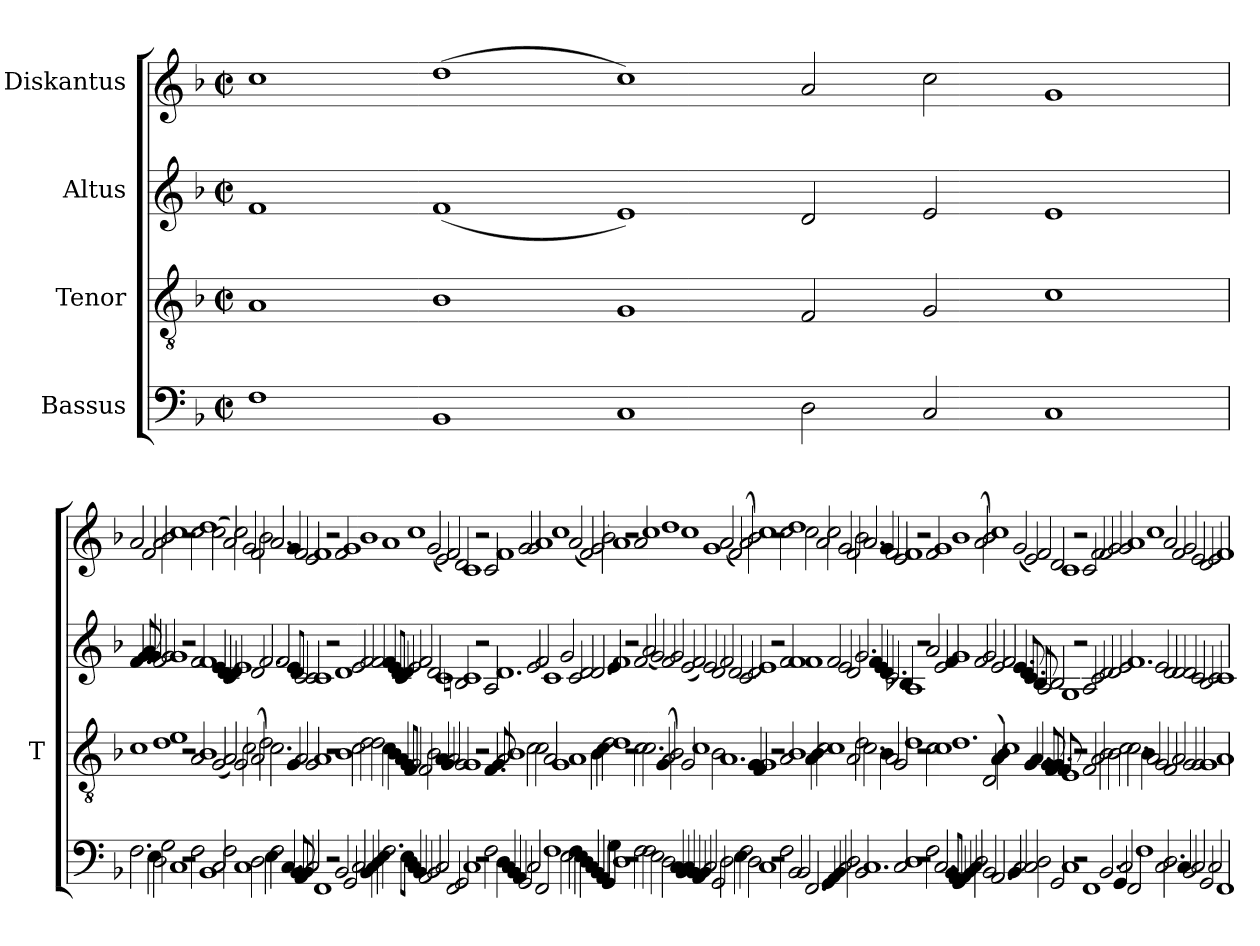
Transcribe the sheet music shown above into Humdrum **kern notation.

**kern	**kern	**kern	**kern
*part4	*part3	*part2	*part1
*staff4	*staff3	*staff2	*staff1
*I"Bassus	*I"Tenor	*I"Altus	*I"Diskantus
*	*I'T	*	*
*clefF4	*clefGv2	*clefG2	*clefG2
*k[b-]	*k[b-]	*k[b-]	*k[b-]
*M2/2	*M2/2	*M2/2	*M2/2
*met(c|)	*met(c|)	*met(c|)	*met(c|)
=	=	=	=
1F	1A	1f	1cc
1BB-	1B-	(1f	(1dd
1C	1G	1e)	1cc)
2D	2F	2d	2a
2C	2G	2e	2cc
1C	1c	1e	1g
=	=	=	=
2.F	1c	4.f	2a
.	.	8g	.
.	.	4a	2f
4E	.	4g	.
2D	1d	2f	2a
2G	.	2g	2b-
1C	1e	1g	1cc
2r	2r	2r	2r
2F	2A	2f	2cc
1BB-	1B-	1f	1dd
2C	(2G	4e	(2cc
.	.	4d	.
2F	2A)	4c	2a)
.	.	4d	.
1C	2G	1e	2cc
.	2c	.	2g
2.D	(2A	2d	2f
.	2d)	2.f	2b-
4E	.	.	.
2F	2.c	.	2.a
.	.	2f	.
4.C	.	.	.
.	4G	8eL	4g
8BB-	.	8dJ	.
4AA	2A	2c	2f
4BB-	.	.	.
2C	2G	2c	2e
1FF	1A	1c	1f
2r	2r	2r	2r
2BB-	1B-	1d	2f
2GG	.	.	1g
2C	2c	2e	.
4BB-	2d	2f	1b-
4C	.	.	.
4D	2d	2f	.
4E	.	.	.
2.F	4c	4f	1a
.	4B-	8eL	.
.	.	8dJ	.
.	4A	4c	.
8EL	8GL	4d	.
8DJ	8FJ	.	.
4C	2G	2e	1cc
4BB-	.	.	.
2AA	2F	2f	.
2BB-	2B-	2d	(2g
2C	4A	1c	2e)
.	4G	.	.
2FF	2A	.	2f
2GG	2G	2Bn	2d
1C	1G	1c	1c
2r	2r	2r	2r
2F	4.F	2A	2c
.	8G	.	.
4D	2A	1.d	1f
4C	.	.	.
4BB-	1B-	.	.
4AA	.	.	.
2GG	.	.	2g
2C	2c	2e	2g
2FF	2c	2f	1a
1F	2A	1c	.
.	1G	.	1cc
2E	.	2g	.
4F	1A	2c	(2a
4E	.	.	.
4D	.	2d	2f)
4C	.	.	.
4BB-	4B-	2.d	(2g
4AA	4c	.	.
4GG	2d	.	2b-)
4G	.	4e	.
1D	1d	1f	1a
2r	2r	2r	2r
2F	2c	2f	2a
2F	2.c	(2a	1cc
2E	.	2g)	.
.	4G	.	.
2D	(2A	2f	1dd
4C	2B-)	2g	.
4BB-	.	.	.
4C	2G	(2e	1cc
4BB-	.	.	.
4AA	1c	2f)	.
4BB-	.	.	.
2C	.	2e	1g
2GG	2B-	2d	.
2.D	1.A	2f	(2a
.	.	2d	2f)
4E	.	.	.
2F	.	2c	(2a
2D	4G	2d	2b-)
.	4F	.	.
1C	1G	1e	1cc
2r	2r	2r	2r
2F	2A	2f	2cc
2BB-	1B-	1f	1dd
2BB-	.	.	.
2.FF	4A	1f	2cc
.	4B-	.	.
.	2c	.	2a
4GG	.	.	.
4AA	1c	2f	2cc
4BB-	.	.	.
2C	.	2e	2g
2D	2A	2d	2f
2BB-	2d	2.g	2b-
1.C	2.c	.	2.a
.	.	4f	.
.	.	4e	.
.	4B-	4d	4g
.	2A	2.c	2f
2C	2G	.	2e
.	.	4B-X	.
1D	1d	1A	1f
2r	2r	2r	2r
2F	2c	2a	2f
2.C	1c	2.e	1g
8BB-L	.	4f	.
8AAJ	.	.	.
4GG	1.d	1g	1b-
4AA	.	.	.
4BB-	.	.	.
4C	.	.	.
2D	.	2f	(2a
2BB-	2D	2g	2b-)
2.AA	(4A	2e	1cc
.	4B-)	.	.
.	1c	2f	.
4BB-	.	.	.
2C	.	4.e	(2g
.	.	8d	.
2C	4G	4.c	2e)
.	4.A	.	.
.	.	8B-	.
2D	.	2A	2f
.	8G	.	.
.	4F	.	.
2GG	4.G	2B-	2d
.	8F	.	.
1C	1E	1G	1c
2r	2r	2r	2r
1FF	2F	2A	2c
.	2A	2c	2f
2.BB-	2B-	2d	2f
.	2B-	2d	2g
4GG	.	.	.
2C	2c	2e	2g
2FF	2.c	1.f	1a
1F	.	.	.
.	4B-	.	.
.	2A	.	1cc
2C	2G	2e	.
2.D	2F	2d	2a
.	2A	2d	2f
4C	.	.	.
2BB-	2G	2d	2g
2C	2G	2c	2e
2GG	1G	2B-	2d
2C	.	2c	2e
1FF	1A	1c	1f
=	=	=	=
*-	*-	*-	*-
